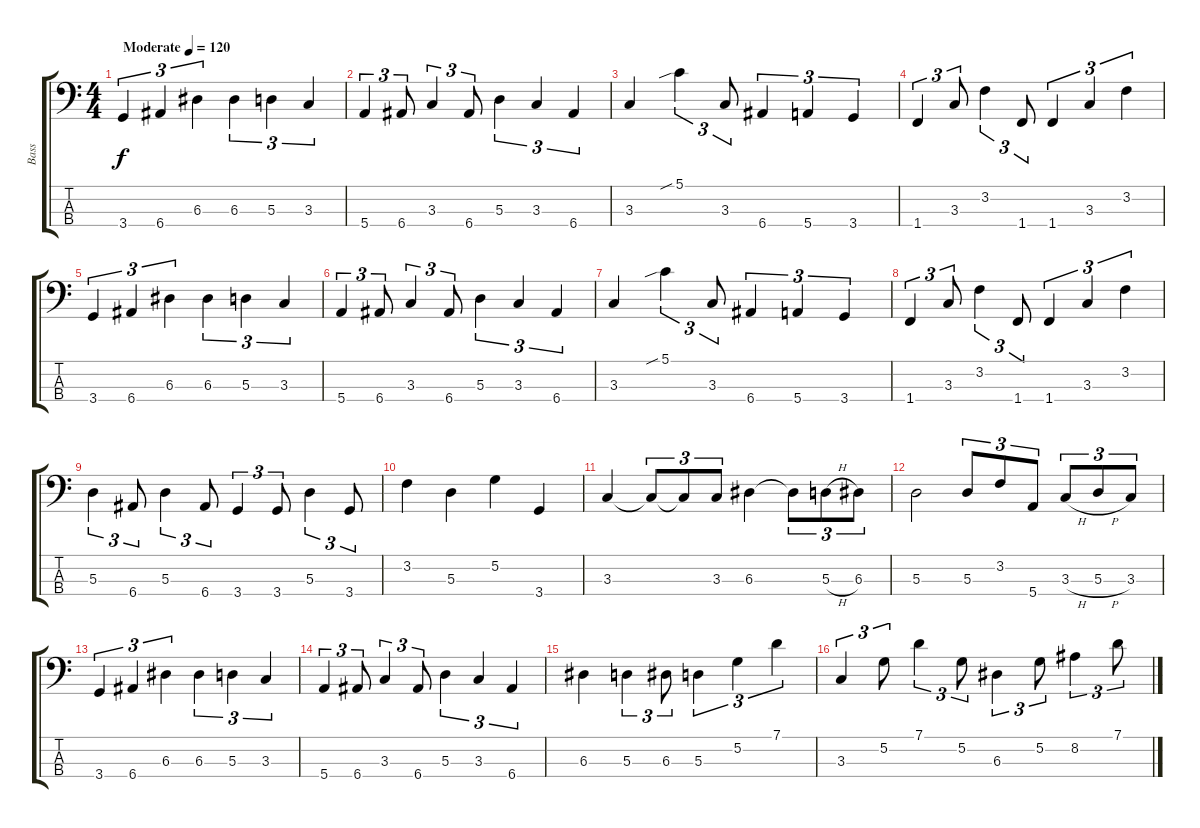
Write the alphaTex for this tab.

\track ("Bass" "Bass") {instrument electricbassfinger}
\staff {score tabs}
\tuning (G2 D2 A1 E1) {hide}
\ts (4 4)
\tempo (120 "Moderate")
\clef f4
\ks c
3.4.4{tu (3 2) dy f instrument electricbassfinger} 6.4.4{tu (3 2)} 6.3.4{tu (3 2)} 6.3.4{tu (3 2)} 5.3.4{tu (3 2)} 3.3.4{tu (3 2)} |
5.4.4{tu (3 2)} 6.4.8{tu (3 2)} 3.3.4{tu (3 2)} 6.4.8{tu (3 2)} 5.3.4{tu (3 2)} 3.3.4{tu (3 2)} 6.4.4{tu (3 2)} |
3.3.4 5.1{sib}.4{tu (3 2)} 3.3.8{tu (3 2)} 6.4.4{tu (3 2)} 5.4.4{tu (3 2)} 3.4.4{tu (3 2)} |
1.4.4{tu (3 2)} 3.3.8{tu (3 2)} 3.2.4{tu (3 2)} 1.4.8{tu (3 2)} 1.4.4{tu (3 2)} 3.3.4{tu (3 2)} 3.2.4{tu (3 2)} |
3.4.4{tu (3 2)} 6.4.4{tu (3 2)} 6.3.4{tu (3 2)} 6.3.4{tu (3 2)} 5.3.4{tu (3 2)} 3.3.4{tu (3 2)} |
5.4.4{tu (3 2)} 6.4.8{tu (3 2)} 3.3.4{tu (3 2)} 6.4.8{tu (3 2)} 5.3.4{tu (3 2)} 3.3.4{tu (3 2)} 6.4.4{tu (3 2)} |
3.3.4 5.1{sib}.4{tu (3 2)} 3.3.8{tu (3 2)} 6.4.4{tu (3 2)} 5.4.4{tu (3 2)} 3.4.4{tu (3 2)} |
1.4.4{tu (3 2)} 3.3.8{tu (3 2)} 3.2.4{tu (3 2)} 1.4.8{tu (3 2)} 1.4.4{tu (3 2)} 3.3.4{tu (3 2)} 3.2.4{tu (3 2)} |
5.3.4{tu (3 2)} 6.4.8{tu (3 2)} 5.3.4{tu (3 2)} 6.4.8{tu (3 2)} 3.4.4{tu (3 2)} 3.4.8{tu (3 2)} 5.3.4{tu (3 2)} 3.4.8{tu (3 2)} |
3.2.4 5.3.4 5.2.4 3.4.4 |
3.3.4 3.3{t}.8{tu (3 2)} 3.3{t}.8{tu (3 2)} 3.3.8{tu (3 2)} 6.3.4 6.3{t}.8{tu (3 2)} 5.3{h}.8{tu (3 2)} 6.3.8{tu (3 2)} |
5.3.2 5.3.8{tu (3 2)} 3.2.8{tu (3 2)} 5.4.8{tu (3 2)} 3.3{h}.8{tu (3 2)} 5.3{h}.8{tu (3 2)} 3.3.8{tu (3 2)} |
3.4.4{tu (3 2)} 6.4.4{tu (3 2)} 6.3.4{tu (3 2)} 6.3.4{tu (3 2)} 5.3.4{tu (3 2)} 3.3.4{tu (3 2)} |
5.4.4{tu (3 2)} 6.4.8{tu (3 2)} 3.3.4{tu (3 2)} 6.4.8{tu (3 2)} 5.3.4{tu (3 2)} 3.3.4{tu (3 2)} 6.4.4{tu (3 2)} |
6.3.4 5.3.4{tu (3 2)} 6.3.8{tu (3 2)} 5.3.4{tu (3 2)} 5.2.4{tu (3 2)} 7.1.4{tu (3 2)} |
3.3.4{tu (3 2)} 5.2.8{tu (3 2)} 7.1.4{tu (3 2)} 5.2.8{tu (3 2)} 6.3.4{tu (3 2)} 5.2.8{tu (3 2)} 8.2.4{tu (3 2)} 7.1.8{tu (3 2)}
